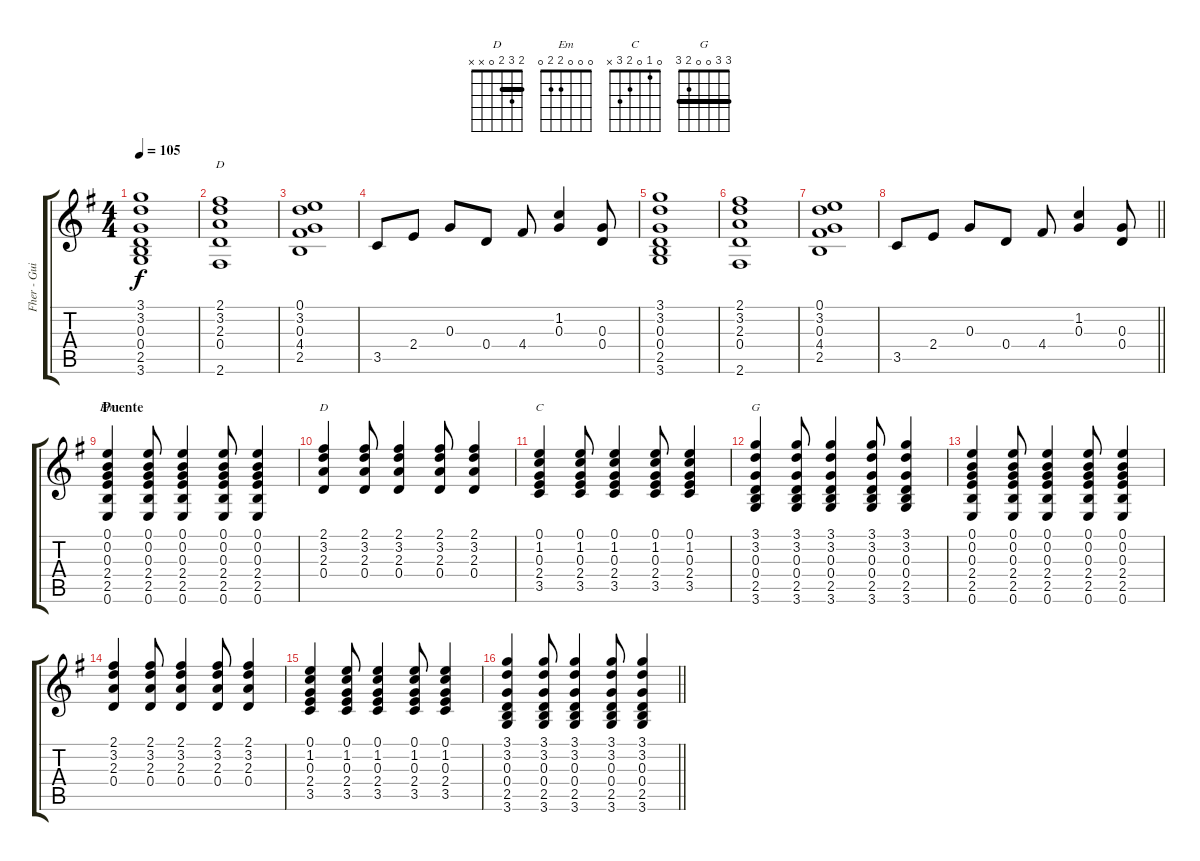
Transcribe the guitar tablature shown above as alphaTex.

\track ("Fher - Guitarra" "Fher - Gui") {instrument acousticguitarsteel}
\staff {score tabs}
\tuning (E4 B3 G3 D3 A2 E2) {hide}
\chord ("D" 2 3 2 0 x 2) {barre 2}
\chord ("Em" 0 0 0 2 2 0)
\chord ("D" 2 3 2 0 x x) {barre 2}
\chord ("C" 0 1 0 2 3 x)
\chord ("G" 3 3 0 0 2 3) {barre 3}
\ts (4 4)
\tempo 105
\clef g2
\ks g
(3.1 3.2 0.3 0.4 2.5 3.6).1{dy f} |
(2.1 3.2 2.3 0.4 2.6).1{ch "D"} |
(0.1 3.2 0.3 4.4 2.5).1 |
3.5.8 2.4.8 0.3.8 0.4.8 4.4.8 (1.2 0.3).4 (0.3 0.4).8 |
(3.1 3.2 0.3 0.4 2.5 3.6).1 |
(2.1 3.2 2.3 0.4 2.6).1 |
(0.1 3.2 0.3 4.4 2.5).1 |
\barLineRight lightlight
3.5.8 2.4.8 0.3.8 0.4.8 4.4.8 (1.2 0.3).4 (0.3 0.4).8 |
\section ("" "Puente")
(0.1 0.2 0.3 2.4 2.5 0.6).4{ch "Em"} (0.1 0.2 0.3 2.4 2.5 0.6).8 (0.1 0.2 0.3 2.4 2.5 0.6).4 (0.1 0.2 0.3 2.4 2.5 0.6).8 (0.1 0.2 0.3 2.4 2.5 0.6).4 |
(2.1 3.2 2.3 0.4).4{ch "D"} (2.1 3.2 2.3 0.4).8 (2.1 3.2 2.3 0.4).4 (2.1 3.2 2.3 0.4).8 (2.1 3.2 2.3 0.4).4 |
(0.1 1.2 0.3 2.4 3.5).4{ch "C"} (0.1 1.2 0.3 2.4 3.5).8 (0.1 1.2 0.3 2.4 3.5).4 (0.1 1.2 0.3 2.4 3.5).8 (0.1 1.2 0.3 2.4 3.5).4 |
(3.1 3.2 0.3 0.4 2.5 3.6).4{ch "G"} (3.1 3.2 0.3 0.4 2.5 3.6).8 (3.1 3.2 0.3 0.4 2.5 3.6).4 (3.1 3.2 0.3 0.4 2.5 3.6).8 (3.1 3.2 0.3 0.4 2.5 3.6).4 |
(0.1 0.2 0.3 2.4 2.5 0.6).4 (0.1 0.2 0.3 2.4 2.5 0.6).8 (0.1 0.2 0.3 2.4 2.5 0.6).4 (0.1 0.2 0.3 2.4 2.5 0.6).8 (0.1 0.2 0.3 2.4 2.5 0.6).4 |
(2.1 3.2 2.3 0.4).4 (2.1 3.2 2.3 0.4).8 (2.1 3.2 2.3 0.4).4 (2.1 3.2 2.3 0.4).8 (2.1 3.2 2.3 0.4).4 |
(0.1 1.2 0.3 2.4 3.5).4 (0.1 1.2 0.3 2.4 3.5).8 (0.1 1.2 0.3 2.4 3.5).4 (0.1 1.2 0.3 2.4 3.5).8 (0.1 1.2 0.3 2.4 3.5).4 |
\barLineRight lightlight
(3.1 3.2 0.3 0.4 2.5 3.6).4 (3.1 3.2 0.3 0.4 2.5 3.6).8 (3.1 3.2 0.3 0.4 2.5 3.6).4 (3.1 3.2 0.3 0.4 2.5 3.6).8 (3.1 3.2 0.3 0.4 2.5 3.6).4
